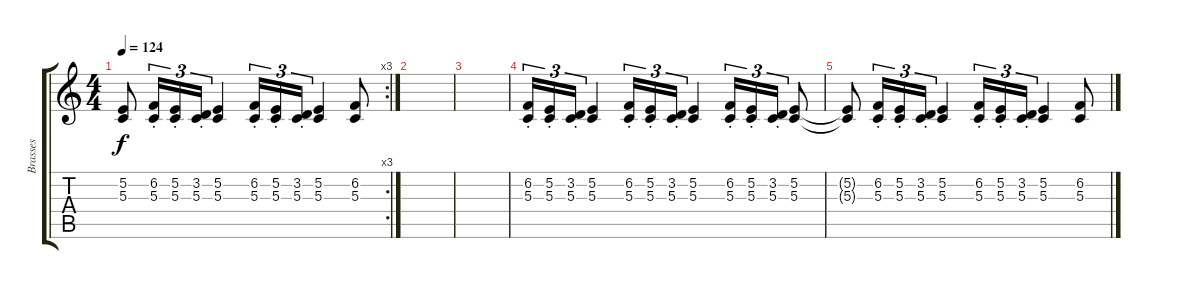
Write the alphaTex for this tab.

\track ("Brasses" "Brasses") {instrument brasssection}
\staff {score tabs}
\tuning (E4 B3 G3 D3 A2 E2) {hide}
\rc 3
\ts (4 4)
\tempo 124
\clef g2
\ks c
(5.2{t} 5.3{t}).8{dy f} (6.2{st} 5.3{st}).16{tu (3 2)} (5.2{st} 5.3{st}).16{tu (3 2)} (3.2{st} 5.3{st}).16{tu (3 2)} (5.2 5.3).4 (6.2{st} 5.3{st}).16{tu (3 2)} (5.2{st} 5.3{st}).16{tu (3 2)} (3.2{st} 5.3{st}).16{tu (3 2)} (5.2 5.3).4 (6.2 5.3).8 |
|
|
(6.2{st} 5.3{st}).16{tu (3 2)} (5.2{st} 5.3{st}).16{tu (3 2)} (3.2{st} 5.3{st}).16{tu (3 2)} (5.2 5.3).4 (6.2{st} 5.3{st}).16{tu (3 2)} (5.2{st} 5.3{st}).16{tu (3 2)} (3.2{st} 5.3{st}).16{tu (3 2)} (5.2 5.3).4 (6.2{st} 5.3{st}).16{tu (3 2)} (5.2{st} 5.3{st}).16{tu (3 2)} (3.2{st} 5.3{st}).16{tu (3 2)} (5.2 5.3).8 |
(5.2{t} 5.3{t}).8 (6.2{st} 5.3{st}).16{tu (3 2)} (5.2{st} 5.3{st}).16{tu (3 2)} (3.2{st} 5.3{st}).16{tu (3 2)} (5.2 5.3).4 (6.2{st} 5.3{st}).16{tu (3 2)} (5.2{st} 5.3{st}).16{tu (3 2)} (3.2{st} 5.3{st}).16{tu (3 2)} (5.2 5.3).4 (6.2 5.3).8
